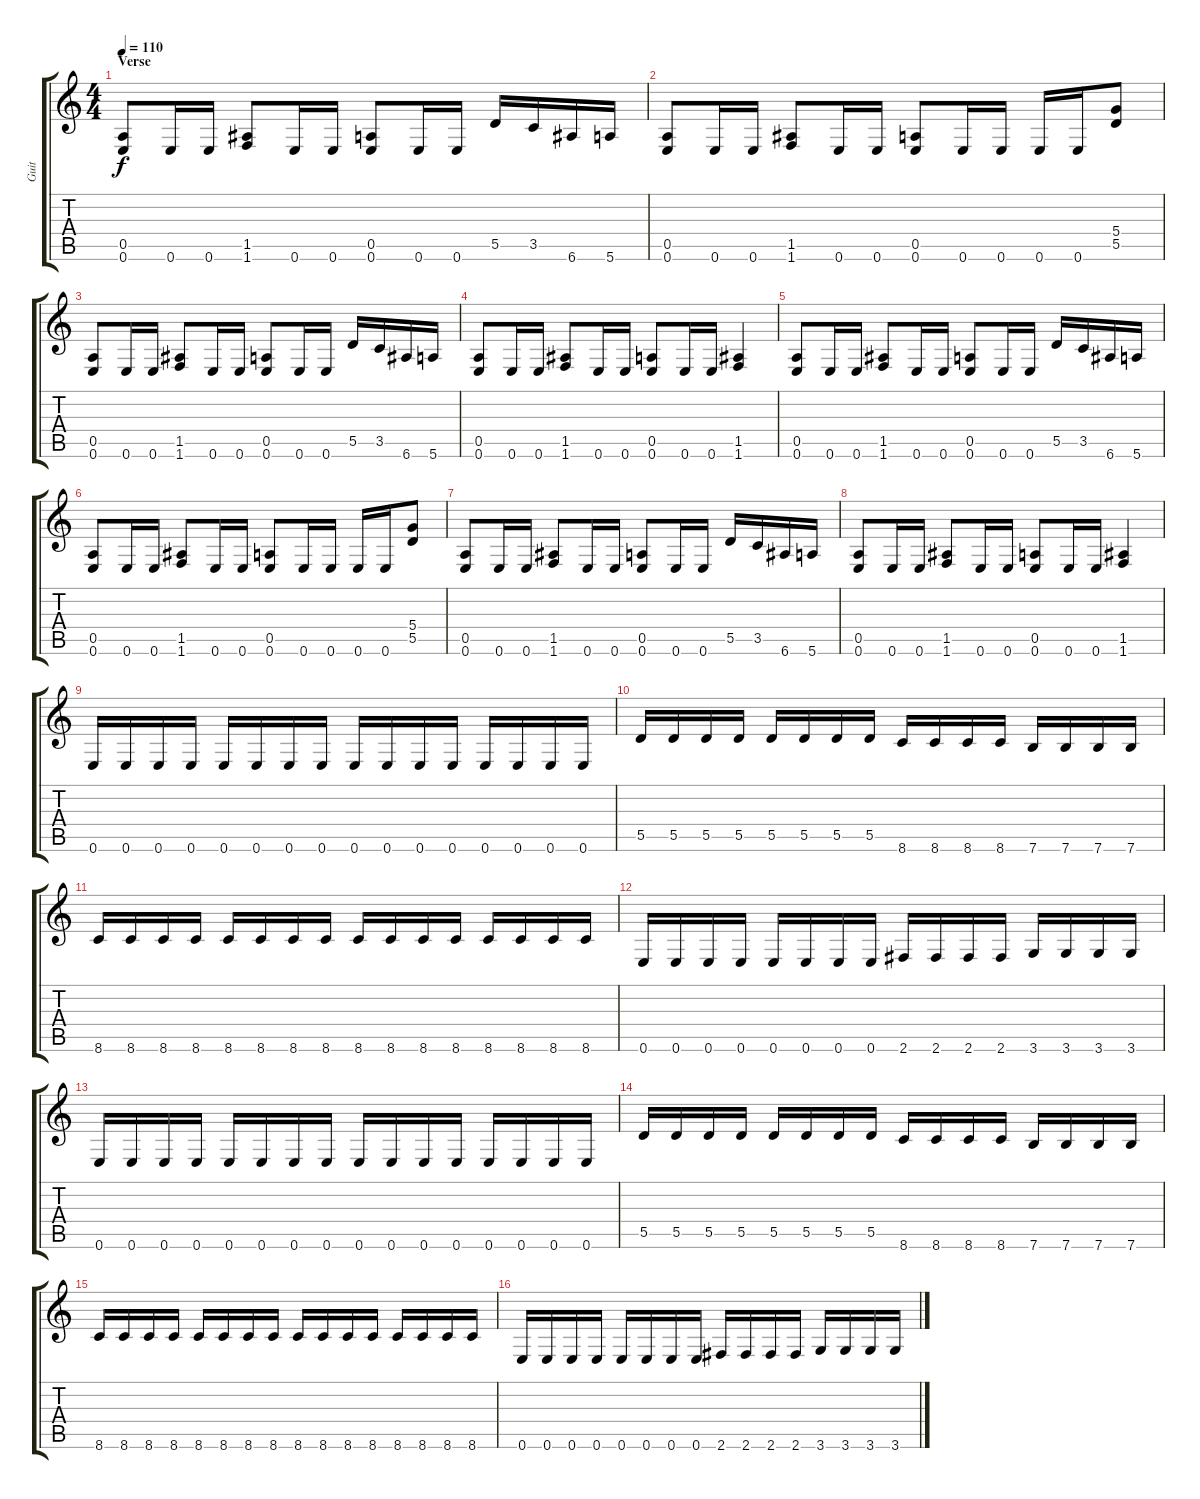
\track ("Guit" "Guit") {instrument overdrivenguitar}
\staff {score tabs}
\tuning (E4 B3 G3 D3 A2 E2) {hide}
\ts (4 4)
\section ("" "Verse")
\tempo 110
\clef g2
\ks c
(0.5 0.6).8{dy f} 0.6.16 0.6.16 (1.5 1.6).8 0.6.16 0.6.16 (0.5 0.6).8 0.6.16 0.6.16 5.5.16 3.5.16 6.6.16 5.6.16 |
(0.5 0.6).8 0.6.16 0.6.16 (1.5 1.6).8 0.6.16 0.6.16 (0.5 0.6).8 0.6.16 0.6.16 0.6.16 0.6.16 (5.4 5.5).8 |
(0.5 0.6).8 0.6.16 0.6.16 (1.5 1.6).8 0.6.16 0.6.16 (0.5 0.6).8 0.6.16 0.6.16 5.5.16 3.5.16 6.6.16 5.6.16 |
(0.5 0.6).8 0.6.16 0.6.16 (1.5 1.6).8 0.6.16 0.6.16 (0.5 0.6).8 0.6.16 0.6.16 (1.5 1.6).4 |
(0.5 0.6).8 0.6.16 0.6.16 (1.5 1.6).8 0.6.16 0.6.16 (0.5 0.6).8 0.6.16 0.6.16 5.5.16 3.5.16 6.6.16 5.6.16 |
(0.5 0.6).8 0.6.16 0.6.16 (1.5 1.6).8 0.6.16 0.6.16 (0.5 0.6).8 0.6.16 0.6.16 0.6.16 0.6.16 (5.4 5.5).8 |
(0.5 0.6).8 0.6.16 0.6.16 (1.5 1.6).8 0.6.16 0.6.16 (0.5 0.6).8 0.6.16 0.6.16 5.5.16 3.5.16 6.6.16 5.6.16 |
(0.5 0.6).8 0.6.16 0.6.16 (1.5 1.6).8 0.6.16 0.6.16 (0.5 0.6).8 0.6.16 0.6.16 (1.5 1.6).4 |
0.6.16 0.6.16 0.6.16 0.6.16 0.6.16 0.6.16 0.6.16 0.6.16 0.6.16 0.6.16 0.6.16 0.6.16 0.6.16 0.6.16 0.6.16 0.6.16 |
5.5.16 5.5.16 5.5.16 5.5.16 5.5.16 5.5.16 5.5.16 5.5.16 8.6.16 8.6.16 8.6.16 8.6.16 7.6.16 7.6.16 7.6.16 7.6.16 |
8.6.16 8.6.16 8.6.16 8.6.16 8.6.16 8.6.16 8.6.16 8.6.16 8.6.16 8.6.16 8.6.16 8.6.16 8.6.16 8.6.16 8.6.16 8.6.16 |
0.6.16 0.6.16 0.6.16 0.6.16 0.6.16 0.6.16 0.6.16 0.6.16 2.6.16 2.6.16 2.6.16 2.6.16 3.6.16 3.6.16 3.6.16 3.6.16 |
0.6.16 0.6.16 0.6.16 0.6.16 0.6.16 0.6.16 0.6.16 0.6.16 0.6.16 0.6.16 0.6.16 0.6.16 0.6.16 0.6.16 0.6.16 0.6.16 |
5.5.16 5.5.16 5.5.16 5.5.16 5.5.16 5.5.16 5.5.16 5.5.16 8.6.16 8.6.16 8.6.16 8.6.16 7.6.16 7.6.16 7.6.16 7.6.16 |
8.6.16 8.6.16 8.6.16 8.6.16 8.6.16 8.6.16 8.6.16 8.6.16 8.6.16 8.6.16 8.6.16 8.6.16 8.6.16 8.6.16 8.6.16 8.6.16 |
0.6.16 0.6.16 0.6.16 0.6.16 0.6.16 0.6.16 0.6.16 0.6.16 2.6.16 2.6.16 2.6.16 2.6.16 3.6.16 3.6.16 3.6.16 3.6.16
